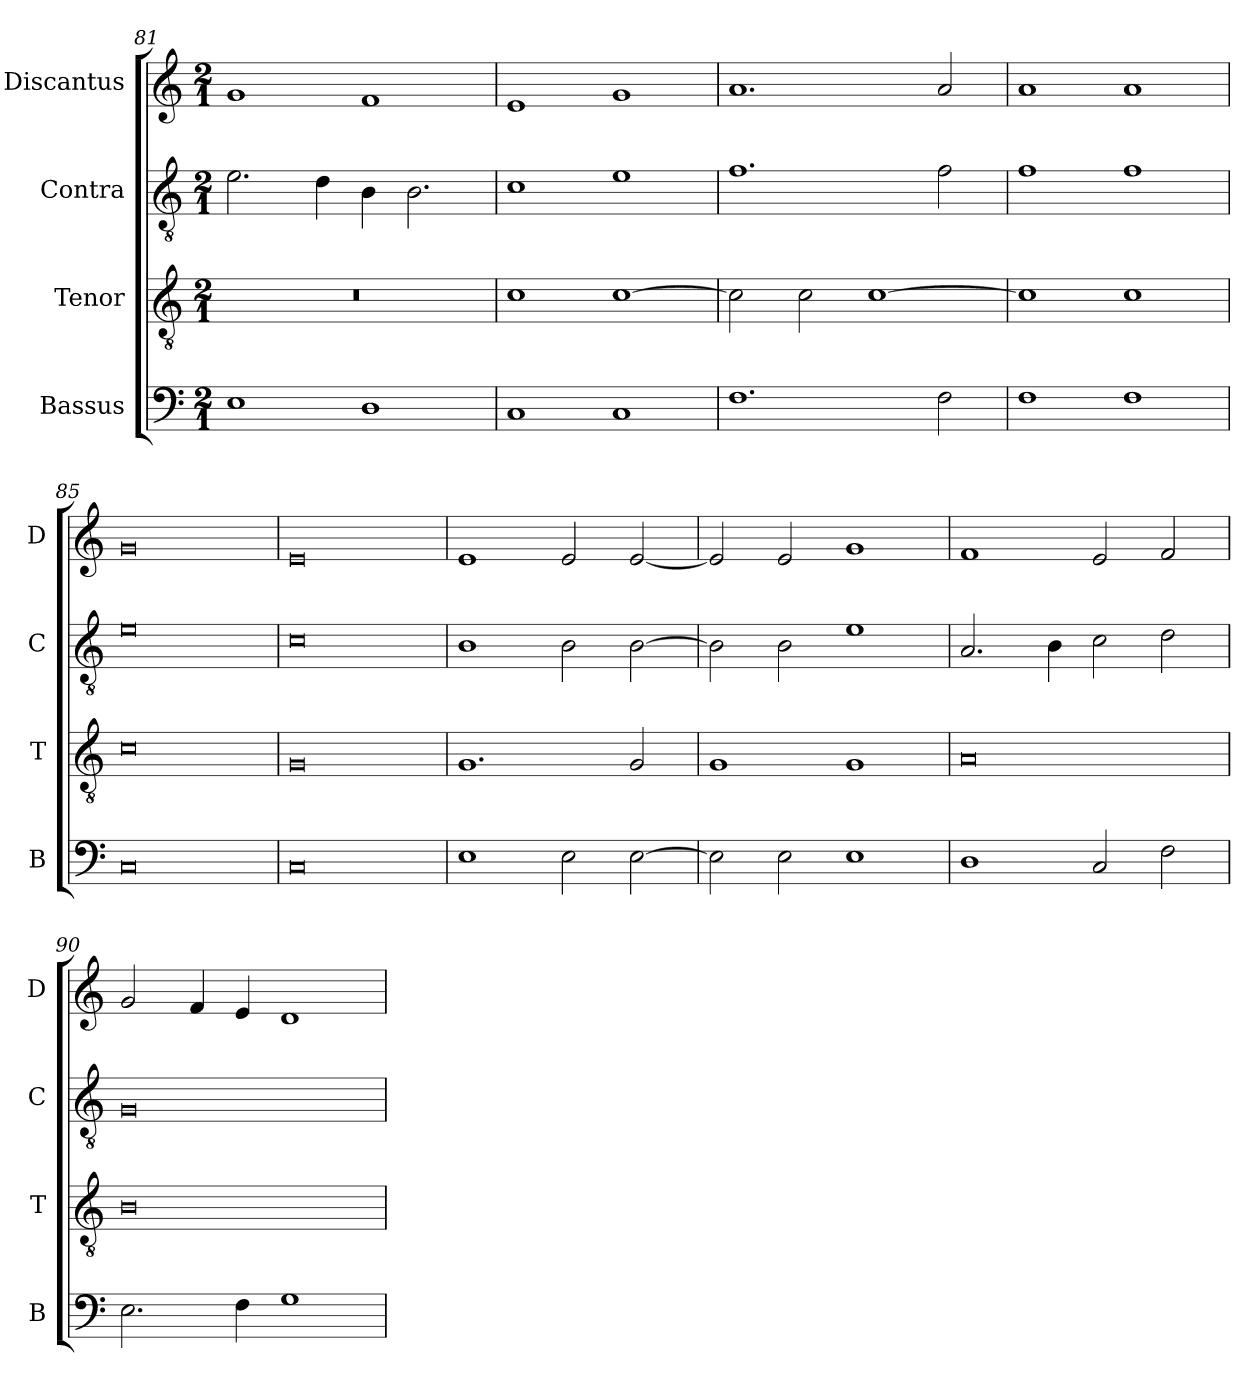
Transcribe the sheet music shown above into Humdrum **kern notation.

**kern	**kern	**kern	**kern
*part4	*part3	*part2	*part1
*staff4	*staff3	*staff2	*staff1
*I"Bassus	*I"Tenor	*I"Contra	*I"Discantus
*I'B	*I'T	*I'C	*I'D
*clefF4	*clefGv2	*clefGv2	*clefG2
*k[]	*k[]	*k[]	*k[]
*M2/1	*M2/1	*M2/1	*M2/1
=81	=81	=81	=81
1E	0r	2.e\	1g
.	.	4d\	.
1D	.	4B\	1f
.	.	2.B\	.
=82	=82	=82	=82
1C	1c	1c	1e
1C	[1c	1e	1g
=83	=83	=83	=83
1.F	2c\]	1.f	1.a
.	2c\	.	.
.	[1c	.	.
2F\	.	2f\	2a/
=84	=84	=84	=84
1F	1c]	1f	1a
1F	1c	1f	1a
=85	=85	=85	=85
0C	0c	0e	0g
=86	=86	=86	=86
0C	0G	0c	0e
=87	=87	=87	=87
1E	1.G	1B	1e
2E\	.	2B\	2e/
[2E\	2G/	[2B\	[2e/
=88	=88	=88	=88
2E\]	1G	2B\]	2e/]
2E\	.	2B\	2e/
1E	1G	1e	1g
=89	=89	=89	=89
1D	0A	2.A/	1f
.	.	4B\	.
2C/	.	2c\	2e/
2F\	.	2d\	2f/
=90	=90	=90	=90
2.E\	0B	0G	2g/
.	.	.	4f/
4F\	.	.	4e/
1G	.	.	1d
=	=	=	=
*-	*-	*-	*-
